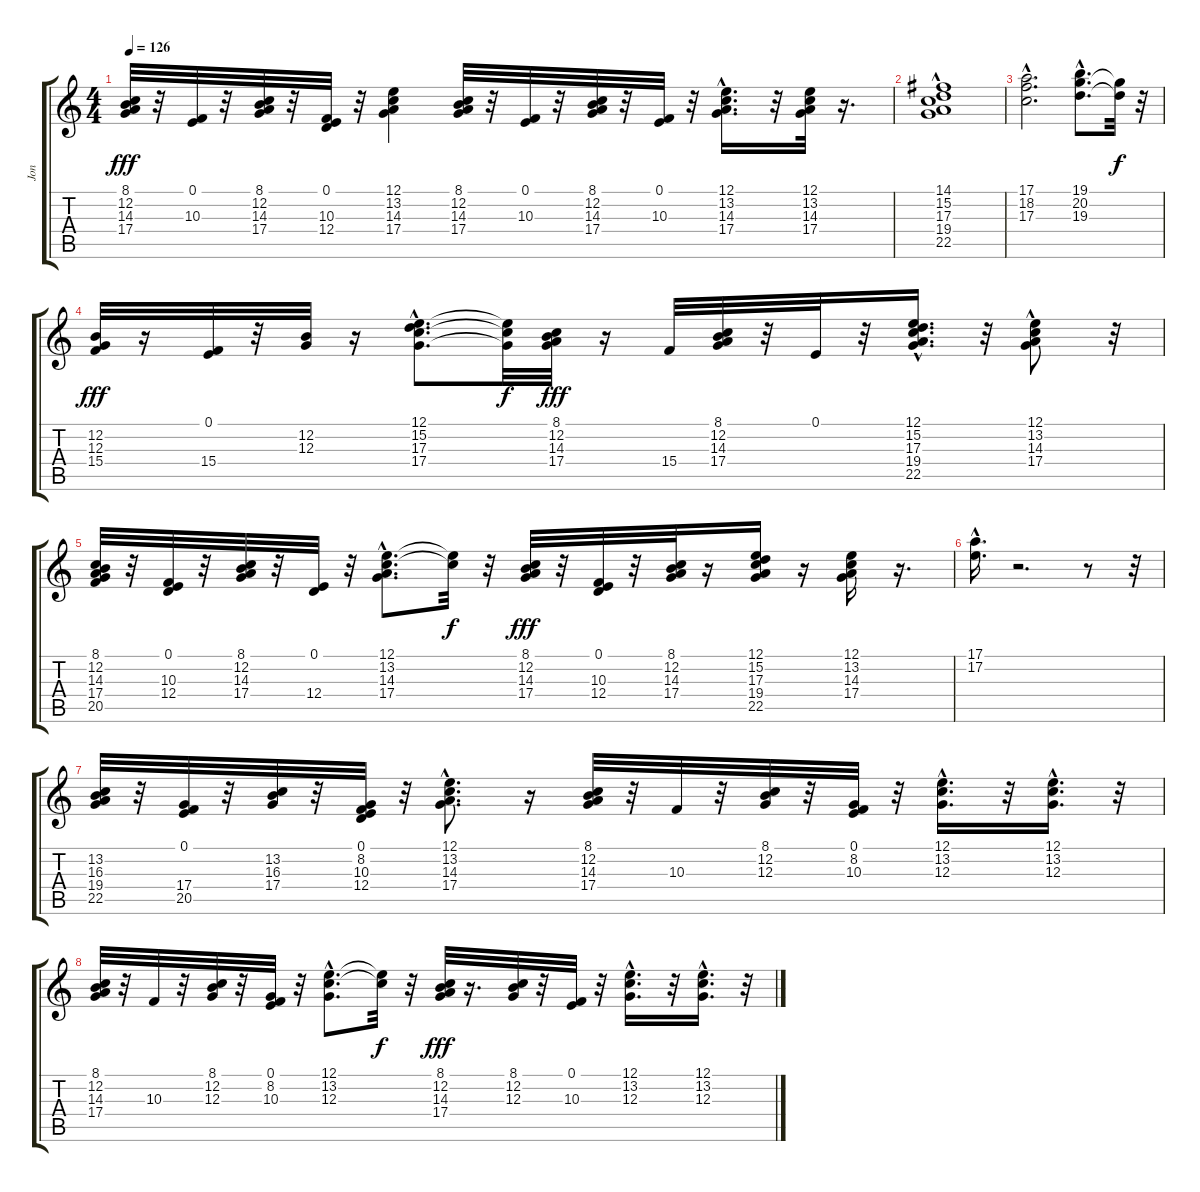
\track ("Jon" "Jon") {instrument rockorgan}
\staff {score tabs}
\tuning (E4 B3 G3 D3 A2 E2) {hide}
\ts (4 4)
\tempo 126
\clef g2
\ks c
(8.1 12.2 14.3 17.4).32{dy fff} r.32 (0.1 10.3).32 r.32 (8.1 12.2 14.3 17.4).32 r.32 (0.1 10.3 12.4).32 r.32 (12.1 13.2 14.3 17.4).4 (8.1 12.2 14.3 17.4).32 r.32 (0.1 10.3).32 r.32 (8.1 12.2 14.3 17.4).32 r.32 (0.1 10.3).32 r.32 (12.1 13.2{hac} 14.3 17.4{hac}).16{d} r.32 (12.1 13.2 14.3 17.4).32 r.16{d} |
(14.1{hac} 15.2 17.3 19.4 22.5).1 |
(17.1{hac} 18.2{hac} 17.3).2{d} (19.1{hac} 20.2{hac} 19.3{hac}).8{d} (20.2{t} 19.3{t}).32{dy f} r.32 |
(12.2 12.3 15.4).32{dy fff} r.16 (0.1 15.4).32 r.32 (12.2 12.3).32 r.16 (12.1{hac} 15.2 17.3{hac} 17.4{hac}).8{d} (12.1{t} 17.3{t} 17.4{t}).32{dy f} (8.1 12.2 14.3 17.4).32{dy fff} r.16 15.4.32 (8.1 12.2 14.3 17.4).32 r.32 0.1.32 r.32 (12.1 15.2 17.3{hac} 19.4 22.5{hac}).16{d} r.32 (12.1{hac} 13.2 14.3 17.4).8 r.32 |
(8.1 12.2 14.3 17.4 20.5).32 r.32 (0.1 10.3 12.4).32 r.32 (8.1 12.2 14.3 17.4).32 r.32 (0.1 12.4).32 r.32 (12.1{hac} 13.2{hac} 14.3 17.4{hac}).8{d} (12.1{t} 13.2{t}).32{dy f} r.32 (8.1 12.2 14.3 17.4).32{dy fff} r.32 (0.1 10.3 12.4).32 r.32 (8.1 12.2 14.3 17.4).32 r.16 (12.1 15.2 17.3 19.4 22.5).16 r.16 (12.1 13.2 14.3 17.4).16 r.16{d} |
(17.1{hac} 17.2{hac}).16{d} r.2{d} r.8 r.32 |
(13.2 16.3 19.4 22.5).32 r.32 (0.1 17.4 20.5).32 r.32 (13.2 16.3 17.4).32 r.32 (0.1 8.2 10.3 12.4).32 r.32 (12.1{hac} 13.2{hac} 14.3 17.4{hac}).8{d} r.16 (8.1 12.2 14.3 17.4).32 r.32 10.3.32 r.32 (8.1 12.2 12.3).32 r.32 (0.1 8.2 10.3).32 r.32 (12.1{hac} 13.2{hac} 12.3{hac}).16{d} r.32 (12.1{hac} 13.2{hac} 12.3{hac}).16{d} r.32 |
(8.1 12.2 14.3 17.4).32 r.32 10.3.32 r.32 (8.1 12.2 12.3).32 r.32 (0.1 8.2 10.3).32 r.32 (12.1{hac} 13.2{hac} 12.3{hac}).8{d} (12.1{t} 13.2{t}).32{dy f} r.32 (8.1 12.2 14.3 17.4).32{dy fff} r.16{d} (8.1 12.2 12.3).32 r.32 (0.1 10.3).32 r.32 (12.1{hac} 13.2{hac} 12.3{hac}).16{d} r.32 (12.1{hac} 13.2{hac} 12.3{hac}).16{d} r.32
